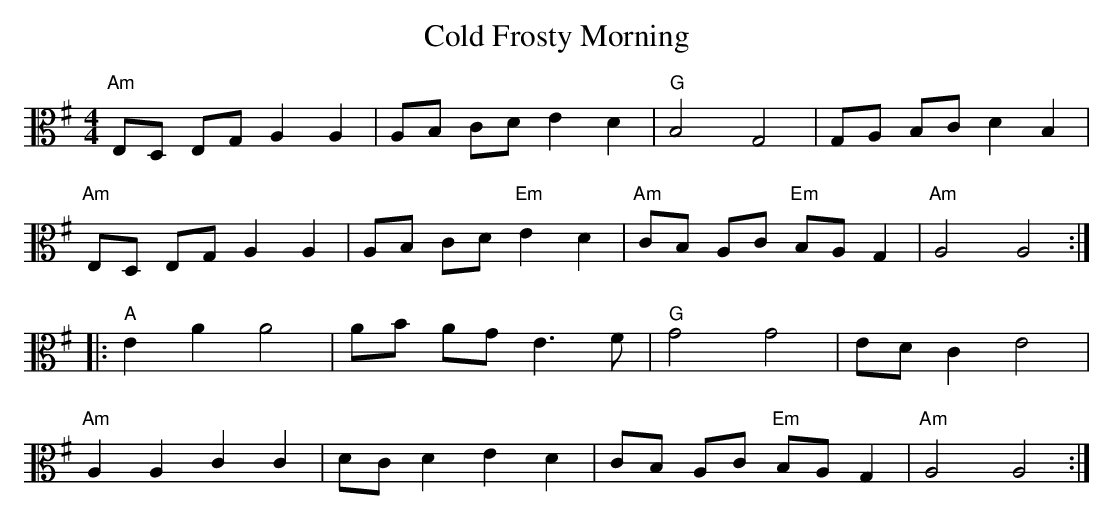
X:1
T:Cold Frosty Morning
M:4/4
L:1/8
K:G
V:2 clef=alto middle=C
"Am"E,D, E,G, A,2 A,2 | A,B, CD E2 D2 | "G"B,4 G,4 | G,A, B,C D2 B,2 |
"Am"E,D, E,G, A,2 A,2 | A,B, CD "Em"E2 D2 | "Am"CB, A,C "Em"B,A, G,2 | "Am"A,4 A,4 :|]
[ |: "A"E2 A2 A4 | AB AG E3 F | "G"G4 G4 | ED C2 E4 |
"Am"A,2 A,2 C2 C2 | DC D2 E2 D2 | CB, A,C "Em"B,A, G,2 | "Am"A,4 A,4 :|]
